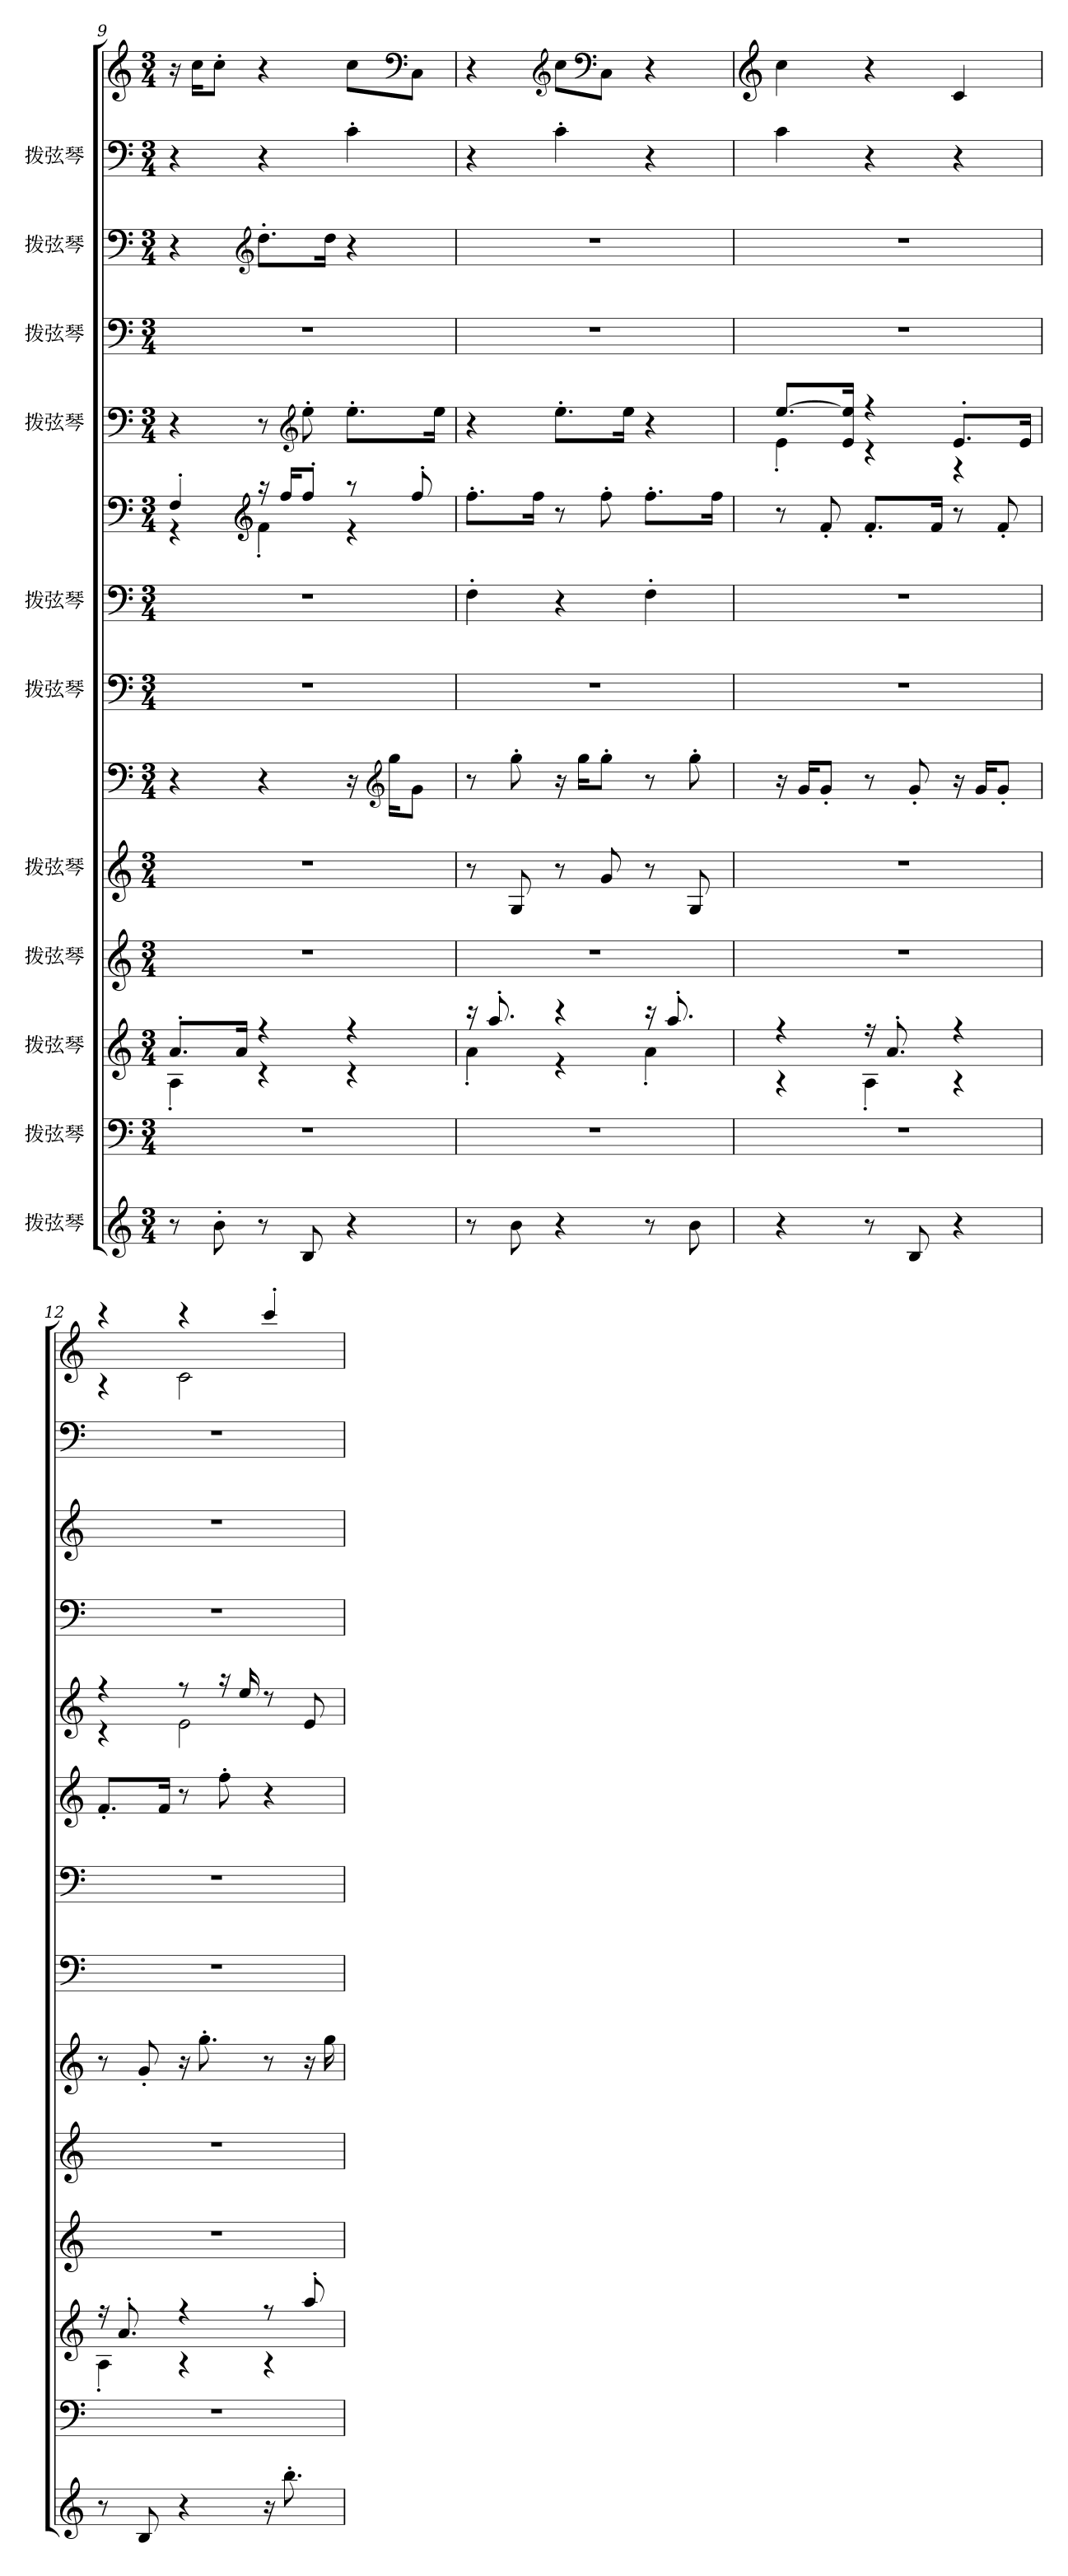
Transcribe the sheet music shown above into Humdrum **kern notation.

**kern	**kern	**kern	**kern	**kern	**kern	**kern	**kern	**kern	**kern	**kern	**kern	**kern	**kern
*part11	*part10	*part9	*part8	*part7	*part7	*part6	*part5	*part5	*part4	*part3	*part2	*part1	*part1
*staff14	*staff13	*staff12	*staff11	*staff10	*staff9	*staff8	*staff7	*staff6	*staff5	*staff4	*staff3	*staff2	*staff1
*I"拨弦琴	*I"拨弦琴	*I"拨弦琴	*I"拨弦琴	*I"拨弦琴	*	*I"拨弦琴	*I"拨弦琴	*	*I"拨弦琴	*I"拨弦琴	*I"拨弦琴	*I"拨弦琴	*
*clefG2	*clefF4	*clefG2	*clefG2	*clefG2	*clefF4	*clefF4	*clefF4	*clefF4	*clefF4	*clefF4	*clefF4	*clefF4	*clefG2
*k[]	*k[]	*k[]	*k[]	*k[]	*k[]	*k[]	*k[]	*k[]	*k[]	*k[]	*k[]	*k[]	*k[]
*M3/4	*M3/4	*M3/4	*M3/4	*M3/4	*M3/4	*M3/4	*M3/4	*M3/4	*M3/4	*M3/4	*M3/4	*M3/4	*M3/4
=9	=9	=9	=9	=9	=9	=9	=9	=9	=9	=9	=9	=9	=9
*	*	*^	*	*	*	*	*	*^	*	*	*	*	*
8r	2.r	8.a'/L	4A'\	2.r	2.r	4r	2.r	2.r	4F'/	4r	4r	2.r	4r	4r	16r
.	.	.	.	.	.	.	.	.	.	.	.	.	.	.	16cc\KL
8b'\	.	.	.	.	.	.	.	.	.	.	.	.	.	.	8cc'\J
.	.	16a/Jk	.	.	.	.	.	.	.	.	.	.	.	.	.
*	*	*	*	*	*	*	*	*	*clefG2	*	*	*	*clefG2	*	*
8r	.	4r	4r	.	.	4r	.	.	16r	4f'\	8r	.	8.dd'\L	4r	4r
.	.	.	.	.	.	.	.	.	16ff/KL	.	.	.	.	.	.
*	*	*	*	*	*	*	*	*	*	*	*clefG2	*	*	*	*
8B/	.	.	.	.	.	.	.	.	8ff'/J	.	8ee'\	.	.	.	.
.	.	.	.	.	.	.	.	.	.	.	.	.	16dd\Jk	.	.
4r	.	4r	4r	.	.	16r	.	.	8r	4r	8.ee'\L	.	4r	4c'\	8cc\L
*	*	*	*	*	*	*clefG2	*	*	*	*	*	*	*	*	*
.	.	.	.	.	.	16gg\KL	.	.	.	.	.	.	.	.	.
*	*	*	*	*	*	*	*	*	*	*	*	*	*	*	*clefF4
.	.	.	.	.	.	8g\J	.	.	8ff'/	.	.	.	.	.	8C\J
.	.	.	.	.	.	.	.	.	.	.	16ee\Jk	.	.	.	.
*	*	*	*	*	*	*	*	*	*v	*v	*	*	*	*	*
=10	=10	=10	=10	=10	=10	=10	=10	=10	=10	=10	=10	=10	=10	=10
8r	2.r	16r	4a'\	2.r	8r	8r	2.r	4F'\	8.ff'\L	4r	2.r	2.r	4r	4r
.	.	8.aa'/	.	.	.	.	.	.	.	.	.	.	.	.
8b\	.	.	.	.	8G/	8gg'\	.	.	.	.	.	.	.	.
.	.	.	.	.	.	.	.	.	16ff\Jk	.	.	.	.	.
*	*	*	*	*	*	*	*	*	*	*	*	*	*	*clefG2
4r	.	4r	4r	.	8r	16r	.	4r	8r	8.ee'\L	.	.	4c'\	8cc\L
.	.	.	.	.	.	16gg\KL	.	.	.	.	.	.	.	.
*	*	*	*	*	*	*	*	*	*	*	*	*	*	*clefF4
.	.	.	.	.	8g/	8gg'\J	.	.	8ff'\	.	.	.	.	8C\J
.	.	.	.	.	.	.	.	.	.	16ee\Jk	.	.	.	.
8r	.	16r	4a'\	.	8r	8r	.	4F'\	8.ff'\L	4r	.	.	4r	4r
.	.	8.aa'/	.	.	.	.	.	.	.	.	.	.	.	.
8b\	.	.	.	.	8G/	8gg'\	.	.	.	.	.	.	.	.
.	.	.	.	.	.	.	.	.	16ff\Jk	.	.	.	.	.
!!LO:PB:g=z
=11	=11	=11	=11	=11	=11	=11	=11	=11	=11	=11	=11	=11	=11	=11
*	*	*	*	*	*	*	*	*	*	*	*	*	*	*clefG2
*	*	*	*	*	*	*	*	*	*	*^	*	*	*	*
4r	2.r	4r	4r	2.r	2.r	16r	2.r	2.r	8r	[8.ee/L	4e'\	2.r	2.r	4c\	4cc\
.	.	.	.	.	.	16g/KL	.	.	.	.	.	.	.	.	.
.	.	.	.	.	.	8g'/J	.	.	8f'/	.	.	.	.	.	.
.	.	.	.	.	.	.	.	.	.	16e/ 16ee/]Jk	.	.	.	.	.
8r	.	16r	4A'\	.	.	8r	.	.	8.f'/L	4r	4r	.	.	4r	4r
.	.	8.a'/	.	.	.	.	.	.	.	.	.	.	.	.	.
8B/	.	.	.	.	.	8g'/	.	.	.	.	.	.	.	.	.
.	.	.	.	.	.	.	.	.	16f/Jk	.	.	.	.	.	.
4r	.	4r	4r	.	.	16r	.	.	8r	8.e'/L	4r	.	.	4r	4c/
.	.	.	.	.	.	16g/KL	.	.	.	.	.	.	.	.	.
.	.	.	.	.	.	8g'/J	.	.	8f'/	.	.	.	.	.	.
.	.	.	.	.	.	.	.	.	.	16e/Jk	.	.	.	.	.
=12	=12	=12	=12	=12	=12	=12	=12	=12	=12	=12	=12	=12	=12	=12	=12
*	*	*	*	*	*	*	*	*	*	*	*	*	*	*	*^
8r	2.r	16r	4A'\	2.r	2.r	8r	2.r	2.r	8.f'/L	4r	4r	2.r	2.r	2.r	4r	4r
.	.	8.a'/	.	.	.	.	.	.	.	.	.	.	.	.	.	.
8B/	.	.	.	.	.	8g'/	.	.	.	.	.	.	.	.	.	.
.	.	.	.	.	.	.	.	.	16f/Jk	.	.	.	.	.	.	.
4r	.	4r	4r	.	.	16r	.	.	8r	8r	2e\	.	.	.	4r	2c\
.	.	.	.	.	.	8.gg'\	.	.	.	.	.	.	.	.	.	.
.	.	.	.	.	.	.	.	.	8ff'\	16r	.	.	.	.	.	.
.	.	.	.	.	.	.	.	.	.	16ee/	.	.	.	.	.	.
16r	.	8r	4r	.	.	8r	.	.	4r	8r	.	.	.	.	4ccc'/	.
8.bb'\	.	.	.	.	.	.	.	.	.	.	.	.	.	.	.	.
.	.	8aa'/	.	.	.	16r	.	.	.	8e/	.	.	.	.	.	.
.	.	.	.	.	.	16gg\	.	.	.	.	.	.	.	.	.	.
*	*	*v	*v	*	*	*	*	*	*	*v	*v	*	*	*	*v	*v
=	=	=	=	=	=	=	=	=	=	=	=	=	=
*-	*-	*-	*-	*-	*-	*-	*-	*-	*-	*-	*-	*-	*-
